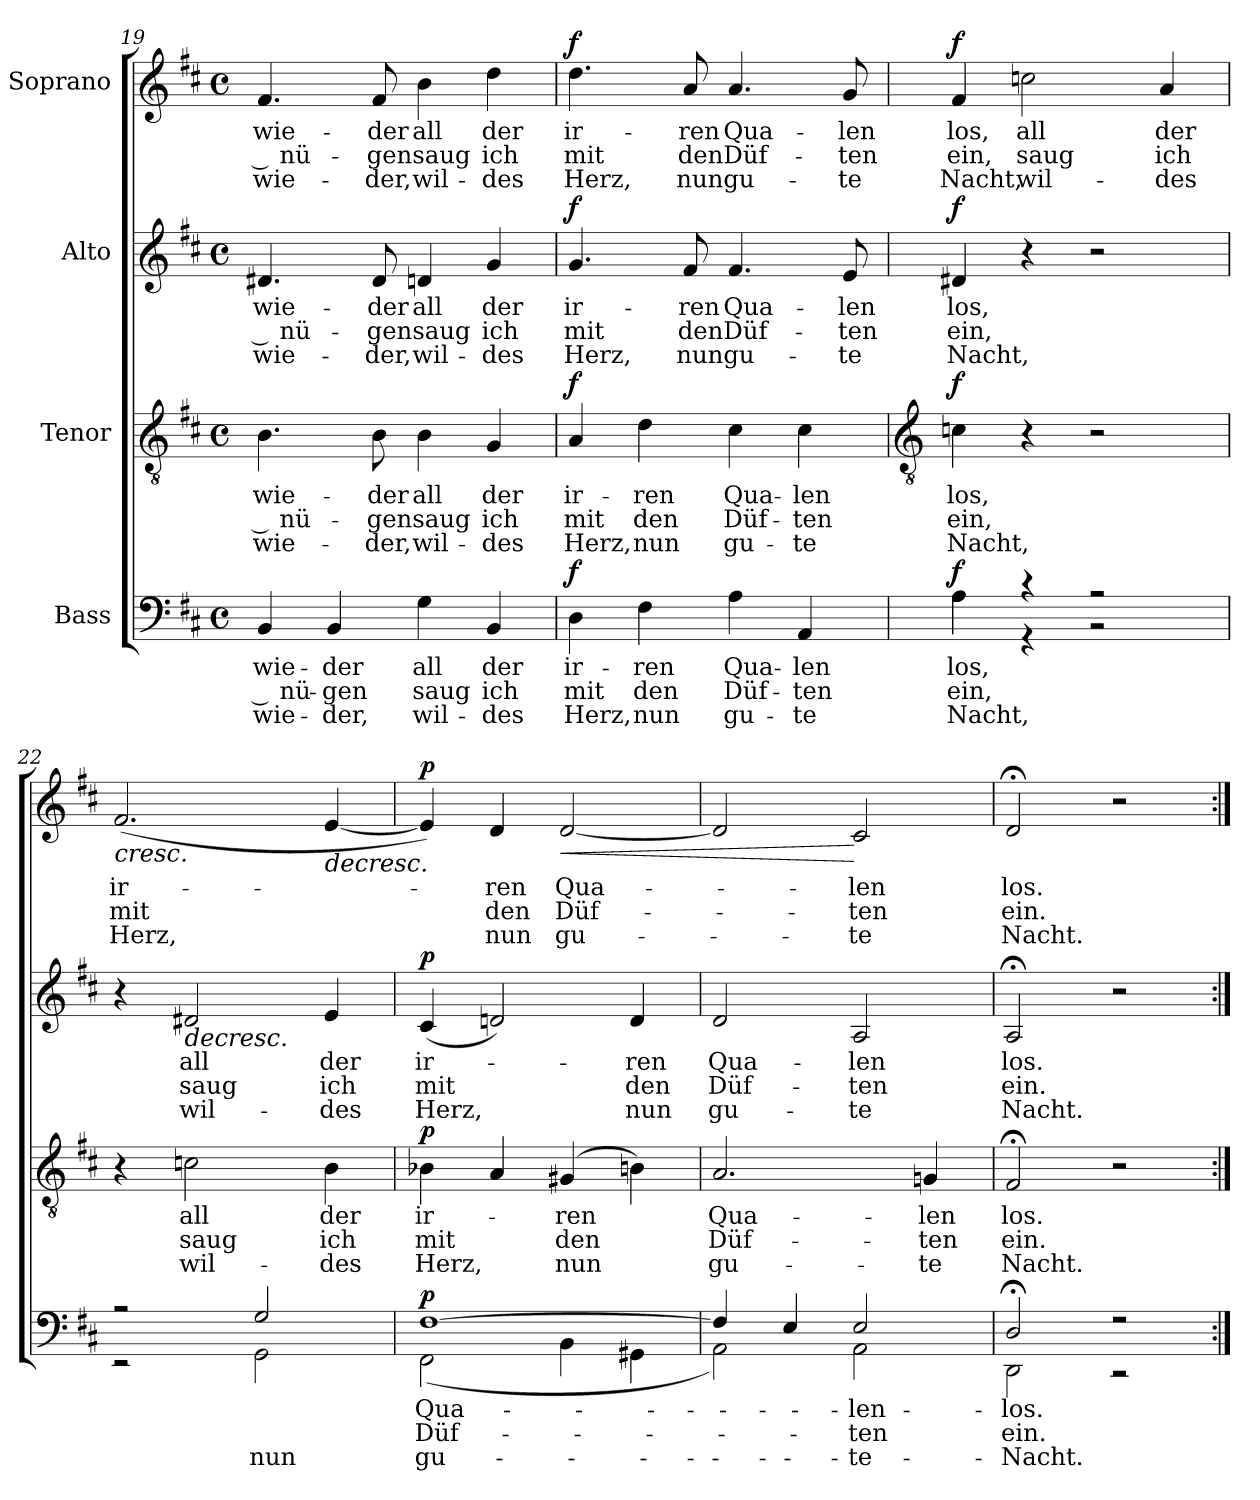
**kern	**text	**text	**text	**dynam	**kern	**text	**text	**text	**dynam	**kern	**text	**text	**text	**dynam	**kern	**text	**text	**text	**dynam
*part4	*part4	*part4	*part4	*part4	*part3	*part3	*part3	*part3	*part3	*part2	*part2	*part2	*part2	*part2	*part1	*part1	*part1	*part1	*part1
*staff4	*staff4	*staff4	*staff4	*staff4	*staff3	*staff3	*staff3	*staff3	*staff3	*staff2	*staff2	*staff2	*staff2	*staff2	*staff1	*staff1	*staff1	*staff1	*staff1
*I"Bass	*	*	*	*	*I"Tenor	*	*	*	*	*I"Alto	*	*	*	*	*I"Soprano	*	*	*	*
*clefF4	*	*	*	*	*clefGv2	*	*	*	*	*clefG2	*	*	*	*	*clefG2	*	*	*	*
*k[f#c#]	*	*	*	*	*k[f#c#]	*	*	*	*	*k[f#c#]	*	*	*	*	*k[f#c#]	*	*	*	*
*D:	*	*	*	*	*D:	*	*	*	*	*D:	*	*	*	*	*D:	*	*	*	*
*M4/4	*	*	*	*	*M4/4	*	*	*	*	*M4/4	*	*	*	*	*M4/4	*	*	*	*
*met(c)	*	*	*	*	*met(c)	*	*	*	*	*met(c)	*	*	*	*	*met(c)	*	*	*	*
=19	=19	=19	=19	=19	=19	=19	=19	=19	=19	=19	=19	=19	=19	=19	=19	=19	=19	=19	=19
!	!LO:LY:b	!LO:LY:b	!LO:LY:b	!	!	!LO:LY:b	!LO:LY:b	!LO:LY:b	!	!	!LO:LY:b	!LO:LY:b	!LO:LY:b	!	!	!LO:LY:b	!LO:LY:b	!LO:LY:b	!
4BB/	wie-	-­ nü-	-wie-	.	4.B\	wie-	-­ nü-	-wie-	.	4.d#X/	wie-	-­ nü-	-wie-	.	4.f#/	wie-	-­ nü-	-wie-	.
!	!LO:LY:b	!LO:LY:b	!LO:LY:b	!	!	!	!	!	!	!	!	!	!	!	!	!	!	!	!
4BB/	-der	gen	der,	.	.	.	.	.	.	.	.	.	.	.	.	.	.	.	.
!	!	!	!	!	!	!LO:LY:b	!LO:LY:b	!LO:LY:b	!	!	!LO:LY:b	!LO:LY:b	!LO:LY:b	!	!	!LO:LY:b	!LO:LY:b	!LO:LY:b	!
.	.	.	.	.	8B\	-der	gen	der,	.	8d#/	-der	gen	der,	.	8f#/	-der	gen	der,	.
!	!LO:LY:b	!LO:LY:b	!LO:LY:b	!	!	!LO:LY:b	!LO:LY:b	!LO:LY:b	!	!	!LO:LY:b	!LO:LY:b	!LO:LY:b	!	!	!LO:LY:b	!LO:LY:b	!LO:LY:b	!
4G\	all	saug	wil-	.	4B\	all	saug	wil-	.	4dn/	all	saug	wil-	.	4b\	all	saug	wil-	.
!	!LO:LY:b	!LO:LY:b	!LO:LY:b	!	!	!LO:LY:b	!LO:LY:b	!LO:LY:b	!	!	!LO:LY:b	!LO:LY:b	!LO:LY:b	!	!	!LO:LY:b	!LO:LY:b	!LO:LY:b	!
4BB/	-der	ich	des	.	4G/	-der	ich	des	.	4g/	-der	ich	des	.	4dd\	-der	ich	des	.
=20	=20	=20	=20	=20	=20	=20	=20	=20	=20	=20	=20	=20	=20	=20	=20	=20	=20	=20	=20
!	!LO:LY:b	!LO:LY:b	!LO:LY:b	!LO:DY:a	!	!LO:LY:b	!LO:LY:b	!LO:LY:b	!LO:DY:a	!	!LO:LY:b	!LO:LY:b	!LO:LY:b	!LO:DY:a	!	!LO:LY:b	!LO:LY:b	!LO:LY:b	!LO:DY:a
4D\	ir-	-mit	Herz,	f	4A/	ir-	-mit	Herz,	f	4.g/	ir-	-mit	Herz,	f	4.dd\	ir-	-mit	Herz,	f
!	!LO:LY:b	!LO:LY:b	!LO:LY:b	!	!	!LO:LY:b	!LO:LY:b	!LO:LY:b	!	!	!	!	!	!	!	!	!	!	!
4F#\	ren	den	nun	.	4d\	ren	den	nun	.	.	.	.	.	.	.	.	.	.	.
!	!	!	!	!	!	!	!	!	!	!	!LO:LY:b	!LO:LY:b	!LO:LY:b	!	!	!LO:LY:b	!LO:LY:b	!LO:LY:b	!
.	.	.	.	.	.	.	.	.	.	8f#/	ren	den	nun	.	8a/	ren	den	nun	.
!	!LO:LY:b	!LO:LY:b	!LO:LY:b	!	!	!LO:LY:b	!LO:LY:b	!LO:LY:b	!	!	!LO:LY:b	!LO:LY:b	!LO:LY:b	!	!	!LO:LY:b	!LO:LY:b	!LO:LY:b	!
4A\	Qua-	-Düf-	-gu-	.	4c#\	Qua-	-Düf-	-gu-	.	4.f#/	Qua-	-Düf-	-gu-	.	4.a/	Qua-	-Düf-	-gu-	.
!	!LO:LY:b	!LO:LY:b	!LO:LY:b	!	!	!LO:LY:b	!LO:LY:b	!LO:LY:b	!	!	!	!	!	!	!	!	!	!	!
4AA/	-len	ten	te	.	4c#\	-len	ten	te	.	.	.	.	.	.	.	.	.	.	.
!	!	!	!	!	!	!	!	!	!	!	!LO:LY:b	!LO:LY:b	!LO:LY:b	!	!	!LO:LY:b	!LO:LY:b	!LO:LY:b	!
.	.	.	.	.	.	.	.	.	.	8e/	-len	ten	te	.	8g/	-len	ten	te	.
!!LO:LB:g=z
=21	=21	=21	=21	=21	=21	=21	=21	=21	=21	=21	=21	=21	=21	=21	=21	=21	=21	=21	=21
*	*	*	*	*	*clefGv2	*	*	*	*	*	*	*	*	*	*	*	*	*	*
!	!LO:LY:b	!LO:LY:b	!LO:LY:b	!LO:DY:a	!	!LO:LY:b	!LO:LY:b	!LO:LY:b	!LO:DY:a	!	!LO:LY:b	!LO:LY:b	!LO:LY:b	!LO:DY:a	!	!LO:LY:b	!LO:LY:b	!LO:LY:b	!LO:DY:a
*^	*	*	*	*	*	*	*	*	*	*	*	*	*	*	*	*	*	*	*
4A\	4A\	los,	ein,	Nacht,	f	4cn\	los,	ein,	Nacht,	f	4d#X/	los,	ein,	Nacht,	f	4f#/	los,	ein,	Nacht,	f
!	!	!	!	!	!	!	!	!	!	!	!	!	!	!	!	!	!LO:LY:b	!LO:LY:b	!LO:LY:b	!
4r	4r	.	.	.	.	4r	.	.	.	.	4r	.	.	.	.	2ccn\	all	saug	wil-	.
2r	2r	.	.	.	.	2r	.	.	.	.	2r	.	.	.	.	.	.	.	.	.
!	!	!	!	!	!	!	!	!	!	!	!	!	!	!	!	!	!LO:LY:b	!LO:LY:b	!LO:LY:b	!
.	.	.	.	.	.	.	.	.	.	.	.	.	.	.	.	4a/	-der	ich	des	.
=22	=22	=22	=22	=22	=22	=22	=22	=22	=22	=22	=22	=22	=22	=22	=22	=22	=22	=22	=22	=22
!	!	!	!	!	!	!	!	!	!	!	!	!	!	!	!	!	!LO:LY:b	!LO:LY:b	!LO:LY:b	!LO:HP:b
2r	2r	.	.	.	.	4r	.	.	.	.	4r	.	.	.	.	(<2.f#/	ir-	-mit	Herz,	<
!	!	!	!	!	!	!	!LO:LY:b	!LO:LY:b	!LO:LY:b	!	!	!LO:LY:b	!LO:LY:b	!LO:LY:b	!LO:HP:b	!	!	!	!	!
.	.	.	.	.	.	2cn\	all	saug	wil-	.	2d#X/	all	saug	wil-	>	.	.	.	.	.
!	!	!LO:LY:b	!LO:LY:b	!	!	!	!	!	!	!	!	!	!	!	!	!	!	!	!	!
!	!	!	!	!LO:LY:b	!	!	!	!	!	!	!	!	!	!	!	!	!	!	!	!
2G/	2GG\	.	.	nun	.	.	.	.	.	.	.	.	.	.	.	.	.	.	.	.
!	!	!	!	!	!	!	!LO:LY:b	!LO:LY:b	!LO:LY:b	!	!	!LO:LY:b	!LO:LY:b	!LO:LY:b	!	!	!LO:LY:b	!	!	!LO:HP:b
.	.	.	.	.	.	4B\	-der	ich	des	.	4e/	-der	ich	des	.	[4e/	­-	.	.	>
*v	*v	*	*	*	*	*	*	*	*	*	*	*	*	*	*	*	*	*	*	*
.	.	.	.	.	.	.	.	.	.	.	.	.	.	.	.	.	.	.	[
=23	=23	=23	=23	=23	=23	=23	=23	=23	=23	=23	=23	=23	=23	=23	=23	=23	=23	=23	=23
*^	*	*	*	*	*	*	*	*	*	*	*	*	*	*	*	*	*	*	*
!	!	!LO:LY:b	!LO:LY:b	!LO:LY:b	!LO:DY:a	!	!LO:LY:b	!LO:LY:b	!LO:LY:b	!LO:DY:a	!	!LO:LY:b	!LO:LY:b	!LO:LY:b	!LO:DY:a	!	!	!	!	!LO:DY:a
[1F#/	(<2FF#\	Qua-	-Düf-	-gu-	p	4B-X\	ir-	-mit	Herz,	p	(<4c#/	ir-	-mit	Herz,	p	4e/])	.	.	.	p
!	!	!	!	!	!	!	!	!	!	!	!	!	!	!	!	!	!LO:LY:b	!LO:LY:b	!LO:LY:b	!
.	.	.	.	.	.	4A/	.	.	.	.	2dn/)	.	.	.	.	4d/	-ren	den	nun	.
!	!	!	!	!	!	!	!LO:LY:b	!LO:LY:b	!LO:LY:b	!	!	!	!	!	!	!	!LO:LY:b	!LO:LY:b	!LO:LY:b	!LO:HP:b
.	4BB\	.	.	.	.	(>4G#X/	ren	den	nun	.	.	.	.	.	.	[2d/	Qua-	-Düf-	-gu-	<
!	!	!LO:LY:b	!	!LO:LY:b	!	!	!	!	!	!	!	!LO:LY:b	!LO:LY:b	!LO:LY:b	!	!	!	!	!	!
.	4GG#X\	-­-	.	-­-	.	4Bn\)	.	.	.	.	4d/	ren	den	nun	.	.	.	.	.	.
*v	*v	*	*	*	*	*	*	*	*	*	*	*	*	*	*	*	*	*	*	*
.	.	.	.	.	.	.	.	.	.	.	.	.	.	.	.	.	.	.	]
=24	=24	=24	=24	=24	=24	=24	=24	=24	=24	=24	=24	=24	=24	=24	=24	=24	=24	=24	=24
*^	*	*	*	*	*	*	*	*	*	*	*	*	*	*	*	*	*	*	*
!	!	!	!	!	!	!	!LO:LY:b	!LO:LY:b	!LO:LY:b	!	!	!LO:LY:b	!LO:LY:b	!LO:LY:b	!	!	!	!	!	!
4F#/]	2AA\)	.	.	.	.	2.A/	Qua-	-Düf-	-gu-	.	2d/	Qua-	-Düf-	-gu-	.	2d/]	.	.	.	.
4E/	.	.	.	.	.	.	.	.	.	.	.	.	.	.	.	.	.	.	.	.
!	!	!LO:LY:b	!LO:LY:b	!LO:LY:b	!	!	!	!	!	!	!	!LO:LY:b	!LO:LY:b	!LO:LY:b	!	!	!LO:LY:b	!LO:LY:b	!LO:LY:b	!
2E/	2AA\	-len	ten	te	.	.	.	.	.	.	2A/	-len	ten	te	]	2c#/	-len	ten	te	[
!	!	!	!	!	!	!	!LO:LY:b	!LO:LY:b	!LO:LY:b	!	!	!	!	!	!	!	!	!	!	!
.	.	.	.	.	.	4Gn/	-len	ten	te	.	.	.	.	.	.	.	.	.	.	.
=25	=25	=25	=25	=25	=25	=25	=25	=25	=25	=25	=25	=25	=25	=25	=25	=25	=25	=25	=25	=25
!	!	!LO:LY:b	!LO:LY:b	!LO:LY:b	!	!	!LO:LY:b	!LO:LY:b	!LO:LY:b	!	!	!LO:LY:b	!LO:LY:b	!LO:LY:b	!	!	!LO:LY:b	!LO:LY:b	!LO:LY:b	!
2D;</	2DD\	los.	ein.	Nacht.	.	2F#;</	los.	ein.	Nacht.	.	2A;</	los.	ein.	Nacht.	.	2d;</	los.	ein.	Nacht.	.
2r	2r	.	.	.	.	2r	.	.	.	.	2r	.	.	.	.	2r	.	.	.	.
*v	*v	*	*	*	*	*	*	*	*	*	*	*	*	*	*	*	*	*	*	*
=:|!	=:|!	=:|!	=:|!	=:|!	=:|!	=:|!	=:|!	=:|!	=:|!	=:|!	=:|!	=:|!	=:|!	=:|!	=:|!	=:|!	=:|!	=:|!	=:|!
*-	*-	*-	*-	*-	*-	*-	*-	*-	*-	*-	*-	*-	*-	*-	*-	*-	*-	*-	*-
